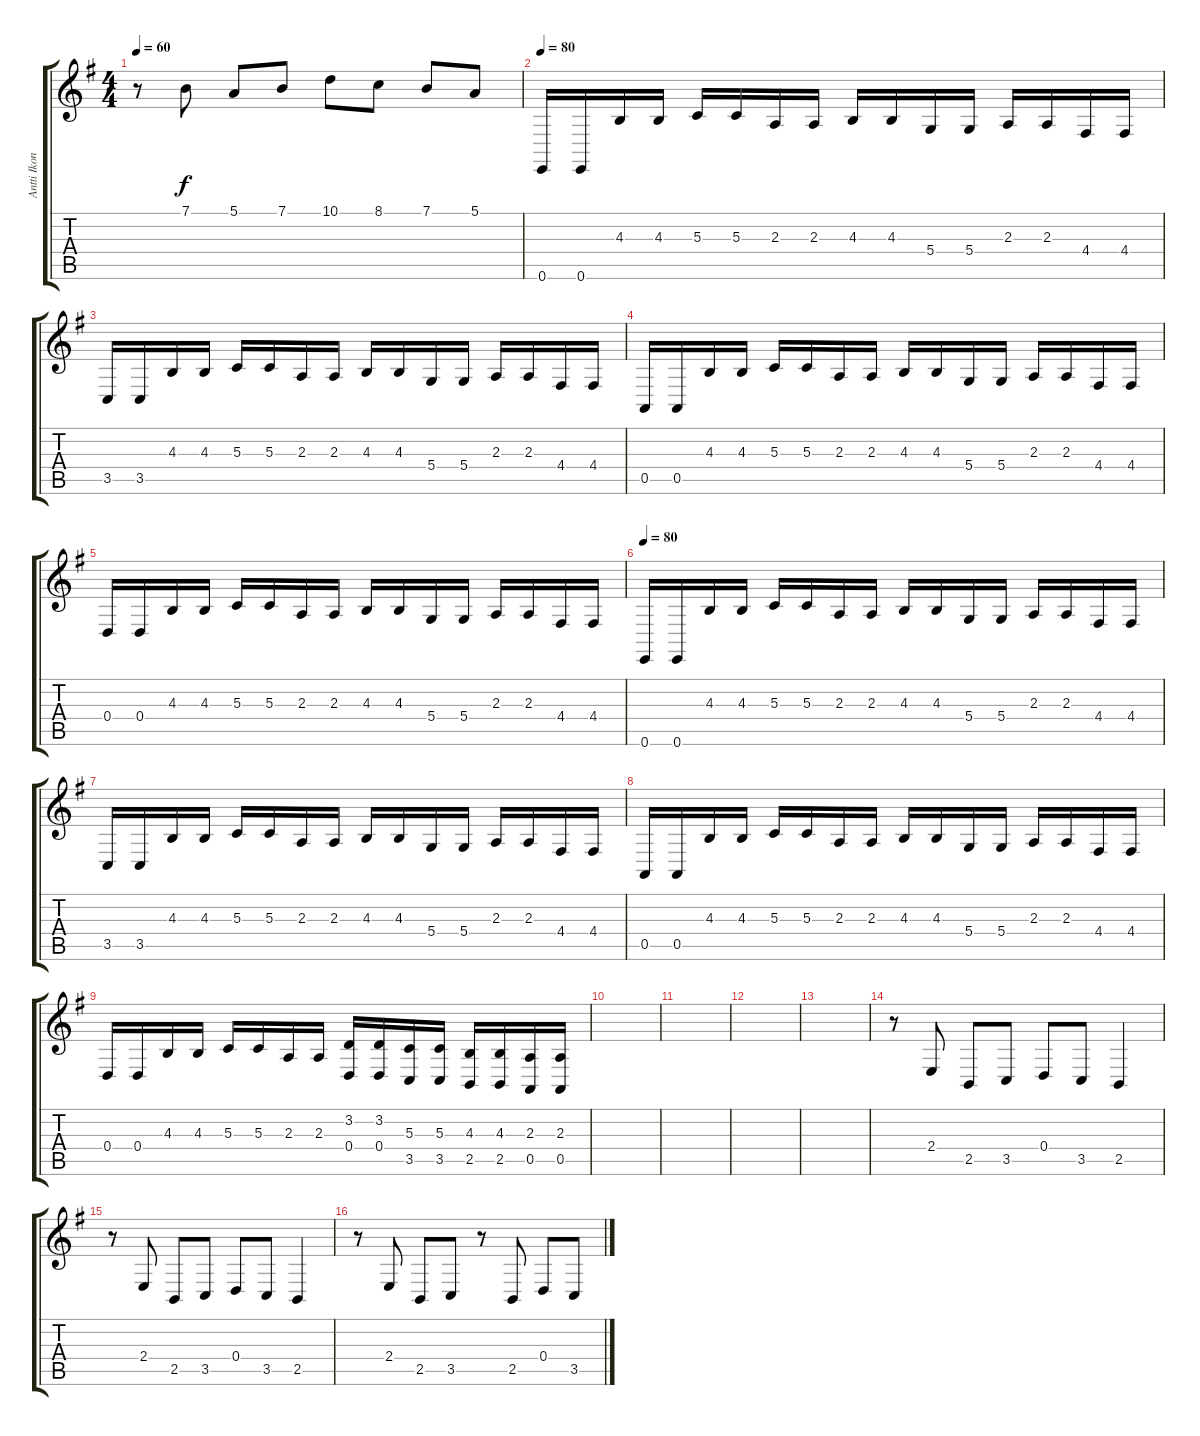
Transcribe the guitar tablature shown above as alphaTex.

\track ("Antti Ikonen I" "Antti Ikon") {instrument harpsichord}
\staff {score tabs}
\tuning (E4 B3 G3 D3 A2 E2) {hide}
\ts (4 4)
\tempo 60
\clef g2
\ks g
r.8{dy f instrument synthstrings1} 7.1.8 5.1.8 7.1.8 10.1.8 8.1.8 7.1.8 5.1.8 |
\tempo 80
0.6.16{instrument harpsichord} 0.6.16 4.3.16 4.3.16 5.3.16 5.3.16 2.3.16 2.3.16 4.3.16 4.3.16 5.4.16 5.4.16 2.3.16 2.3.16 4.4.16 4.4.16 |
3.5.16 3.5.16 4.3.16 4.3.16 5.3.16 5.3.16 2.3.16 2.3.16 4.3.16 4.3.16 5.4.16 5.4.16 2.3.16 2.3.16 4.4.16 4.4.16 |
0.5.16 0.5.16 4.3.16 4.3.16 5.3.16 5.3.16 2.3.16 2.3.16 4.3.16 4.3.16 5.4.16 5.4.16 2.3.16 2.3.16 4.4.16 4.4.16 |
0.4.16 0.4.16 4.3.16 4.3.16 5.3.16 5.3.16 2.3.16 2.3.16 4.3.16 4.3.16 5.4.16 5.4.16 2.3.16 2.3.16 4.4.16 4.4.16 |
\tempo 80
0.6.16{instrument harpsichord} 0.6.16 4.3.16 4.3.16 5.3.16 5.3.16 2.3.16 2.3.16 4.3.16 4.3.16 5.4.16 5.4.16 2.3.16 2.3.16 4.4.16 4.4.16 |
3.5.16 3.5.16 4.3.16 4.3.16 5.3.16 5.3.16 2.3.16 2.3.16 4.3.16 4.3.16 5.4.16 5.4.16 2.3.16 2.3.16 4.4.16 4.4.16 |
0.5.16 0.5.16 4.3.16 4.3.16 5.3.16 5.3.16 2.3.16 2.3.16 4.3.16 4.3.16 5.4.16 5.4.16 2.3.16 2.3.16 4.4.16 4.4.16 |
0.4.16 0.4.16 4.3.16 4.3.16 5.3.16 5.3.16 2.3.16 2.3.16 (3.2 0.4).16 (3.2 0.4).16 (5.3 3.5).16 (5.3 3.5).16 (4.3 2.5).16 (4.3 2.5).16 (2.3 0.5).16 (2.3 0.5).16 |
|
|
|
|
r.8{instrument synthstrings1} 2.4.8 2.5.8 3.5.8 0.4.8 3.5.8 2.5.4 |
r.8{instrument synthstrings1} 2.4.8 2.5.8 3.5.8 0.4.8 3.5.8 2.5.4 |
r.8 2.4.8 2.5.8 3.5.8 r.8 2.5.8 0.4.8 3.5.8
